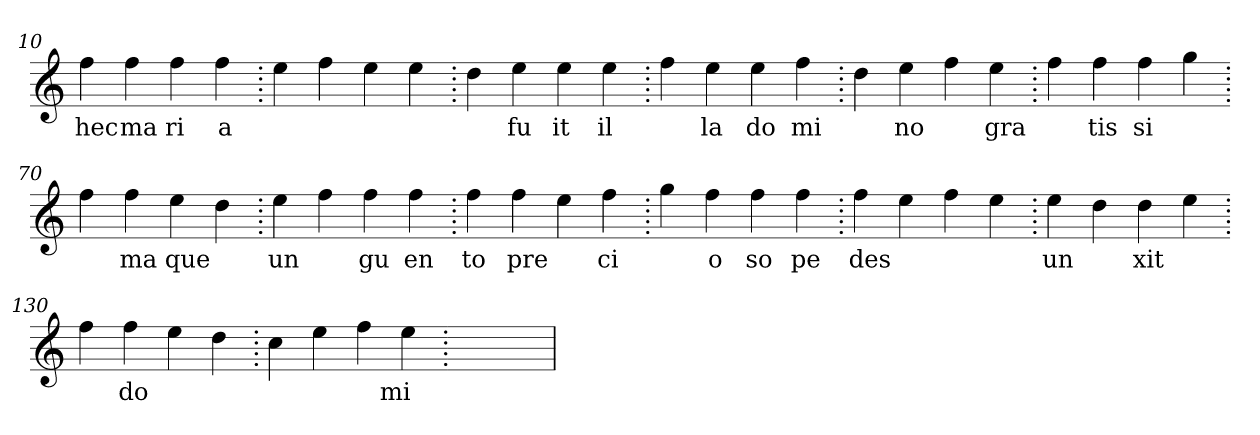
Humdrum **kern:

**kern	**text
*part1	*part1
*staff1	*staff1
*clefG2	*
=10.	=10.
4ff	hec
4ff	ma
4ff	ri
4ff	a
=20.	=20.
4ee	.
4ff	.
4ee	.
4ee	.
=30.	=30.
4dd	.
4ee	fu
4ee	it
4ee	il
=40.	=40.
4ff	.
4ee	la
4ee	do
4ff	mi
=50.	=50.
4dd	.
4ee	no
4ff	.
4ee	gra
=60.	=60.
4ff	.
4ff	tis
4ff	si
4gg	.
=70.	=70.
4ff	.
4ff	ma
4ee	que
4dd	.
=80.	=80.
4ee	un
4ff	.
4ff	gu
4ff	en
=90.	=90.
4ff	to
4ff	pre
4ee	.
4ff	ci
=100.	=100.
4gg	.
4ff	o
4ff	so
4ff	pe
=110.	=110.
4ff	des
4ee	.
4ff	.
4ee	.
=120.	=120.
4ee	un
4dd	.
4dd	xit
4ee	.
=130.	=130.
4ff	.
4ff	do
4ee	.
4dd	.
=140.	=140.
4cc	.
4ee	.
4ff	.
4ee	mi
=150.	=150.
1ryy	.
=	=
*-	*-
